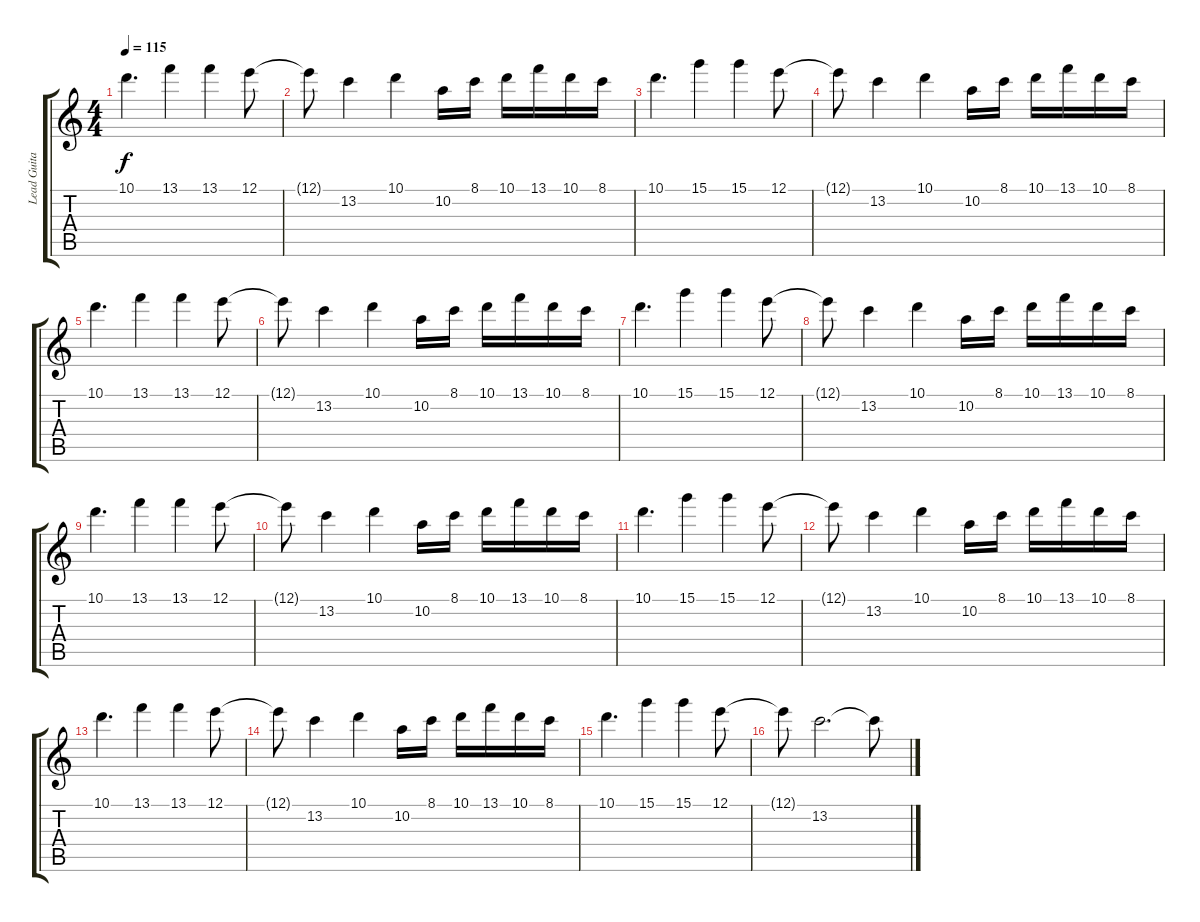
\track ("Lead Guitar 2" "Lead Guita") {instrument distortionguitar}
\staff {score tabs}
\tuning (E4 B3 G3 D3 A2 E2) {hide}
\ts (4 4)
\tempo 115
\clef g2
\ks c
10.1.4{d dy f} 13.1.4 13.1.4 12.1.8 |
12.1{t}.8 13.2.4 10.1.4 10.2.16 8.1.16 10.1.16 13.1.16 10.1.16 8.1.16 |
10.1.4{d} 15.1.4 15.1.4 12.1.8 |
12.1{t}.8 13.2.4 10.1.4 10.2.16 8.1.16 10.1.16 13.1.16 10.1.16 8.1.16 |
10.1.4{d} 13.1.4 13.1.4 12.1.8 |
12.1{t}.8 13.2.4 10.1.4 10.2.16 8.1.16 10.1.16 13.1.16 10.1.16 8.1.16 |
10.1.4{d} 15.1.4 15.1.4 12.1.8 |
12.1{t}.8 13.2.4 10.1.4 10.2.16 8.1.16 10.1.16 13.1.16 10.1.16 8.1.16 |
10.1.4{d} 13.1.4 13.1.4 12.1.8 |
12.1{t}.8 13.2.4 10.1.4 10.2.16 8.1.16 10.1.16 13.1.16 10.1.16 8.1.16 |
10.1.4{d} 15.1.4 15.1.4 12.1.8 |
12.1{t}.8 13.2.4 10.1.4 10.2.16 8.1.16 10.1.16 13.1.16 10.1.16 8.1.16 |
10.1.4{d} 13.1.4 13.1.4 12.1.8 |
12.1{t}.8 13.2.4 10.1.4 10.2.16 8.1.16 10.1.16 13.1.16 10.1.16 8.1.16 |
10.1.4{d} 15.1.4 15.1.4 12.1.8 |
12.1{t}.8 13.2.2{d} 13.2{t}.8
